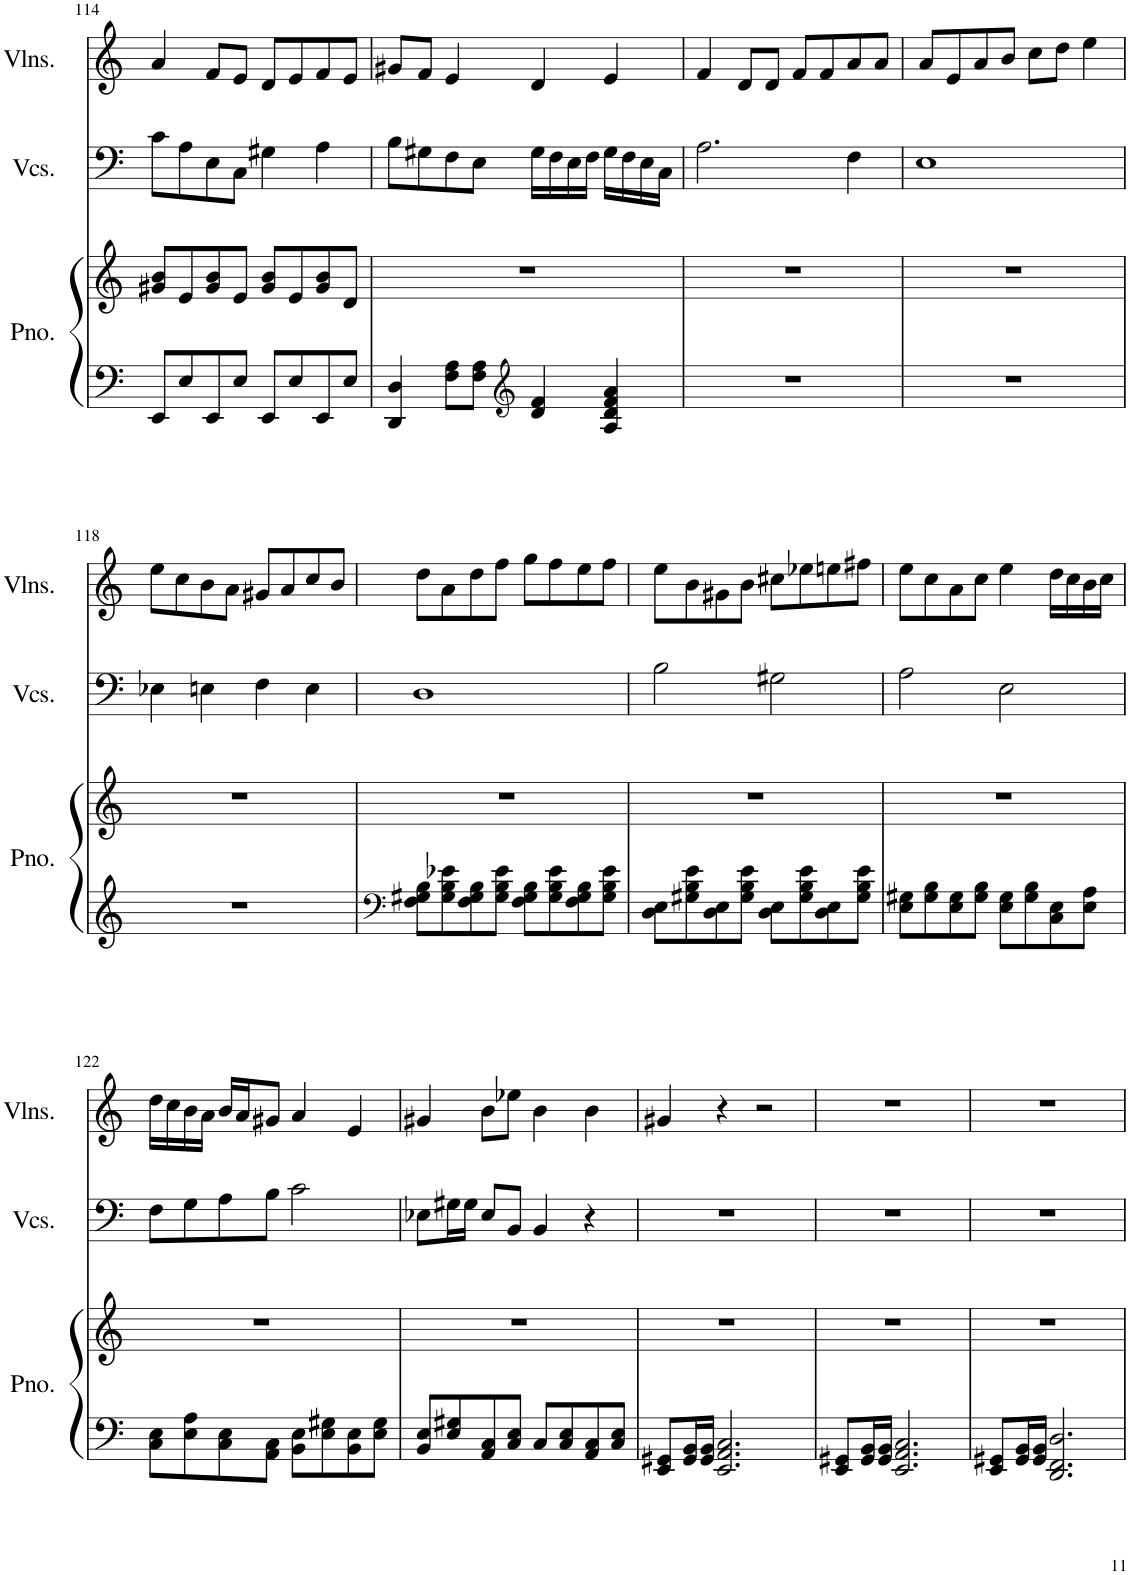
**kern	**kern	**kern	**kern
*part3	*part3	*part2	*part1
*staff4	*staff3	*staff2	*staff1
*I"Piano	*	*I"Violoncellos	*I"Violins
*I'Pno.	*	*I'Vcs.	*I'Vlns.
!!LO:PB:g=z
*clefF4	*clefG2	*clefF4	*clefG2
*k[]	*k[]	*k[]	*k[]
*M4/4	*M4/4	*M4/4	*M4/4
=114	=114	=114	=114
8EE/L	8g#X/ 8b/L	8c\L	4a/
8E/	8e/	8A\	.
8EE/	8g#/ 8b/	8E\	8f/L
8E/J	8e/J	8C\J	8e/J
8EE/L	8g#/ 8b/L	4G#X\	8d/L
8E/	8e/	.	8e/
8EE/	8g#/ 8b/	4A\	8f/
8E/J	8d/J	.	8e/J
=115	=115	=115	=115
4DD/ 4D/	1r	8B\L	8g#X/L
.	.	8G#X\	8f/J
8F\ 8A\L	.	8F\	4e/
8F\ 8A\J	.	8E\J	.
*clefG2	*	*	*
4d/ 4f/	.	16G#\LL	4d/
.	.	16F\	.
.	.	16E\	.
.	.	16F\JJ	.
4A/ 4d/ 4f/ 4a/	.	16G#\LL	4e/
.	.	16F\	.
.	.	16E\	.
.	.	16C\JJ	.
=116	=116	=116	=116
1r	1r	2.A\	4f/
.	.	.	8d/L
.	.	.	8d/J
.	.	.	8f/L
.	.	.	8f/
.	.	4F\	8a/
.	.	.	8a/J
=117	=117	=117	=117
1r	1r	1E	8a/L
.	.	.	8e/
.	.	.	8a/
.	.	.	8b/J
.	.	.	8cc\L
.	.	.	8dd\J
.	.	.	4ee\
!!LO:LB:g=z
=118	=118	=118	=118
1r	1r	4E-X\	8ee\L
.	.	.	8cc\
.	.	4En\	8b\
.	.	.	8a\J
.	.	4F\	8g#X/L
.	.	.	8a/
.	.	4E\	8cc/
.	.	.	8b/J
=119	=119	=119	=119
*clefF4	*	*	*
8F\ 8G#X\ 8B\L	1r	1D	8dd\L
8G#\ 8B\ 8e-X\	.	.	8a\
8F\ 8G#\ 8B\	.	.	8dd\
8G#\ 8B\ 8e-\J	.	.	8ff\J
8F\ 8G#\ 8B\L	.	.	8gg\L
8G#\ 8B\ 8e-\	.	.	8ff\
8F\ 8G#\ 8B\	.	.	8ee\
8G#\ 8B\ 8e-\J	.	.	8ff\J
=120	=120	=120	=120
8D\ 8E\L	1r	2B\	8ee\L
8G#X\ 8B\ 8e\	.	.	8b\
8D\ 8E\	.	.	8g#X\
8G#\ 8B\ 8e\J	.	.	8b\J
8D\ 8E\L	.	2G#X\	8cc#X\L
8G#\ 8B\ 8e\	.	.	8ee-X\
8D\ 8E\	.	.	8een\
8G#\ 8B\ 8e\J	.	.	8ff#X\J
=121	=121	=121	=121
8E\ 8G#X\L	1r	2A\	8ee\L
8G#\ 8B\	.	.	8cc\
8E\ 8G#\	.	.	8a\
8G#\ 8B\J	.	.	8cc\J
8E\ 8G#\L	.	2E\	4ee\
8G#\ 8B\	.	.	.
8C\ 8E\	.	.	16dd\LL
.	.	.	16cc\
8E\ 8A\J	.	.	16b\
.	.	.	16cc\JJ
!!LO:LB:g=z
=122	=122	=122	=122
8C\ 8E\L	1r	8F\L	16dd\LL
.	.	.	16cc\
8E\ 8A\	.	8G\	16b\
.	.	.	16a\JJ
8C\ 8E\	.	8A\	16b/LL
.	.	.	16a/J
8AA\ 8C\J	.	8B\J	8g#X/J
8BB\ 8E\L	.	2c\	4a/
8E\ 8G#X\	.	.	.
8BB\ 8E\	.	.	4e/
8E\ 8G#\J	.	.	.
=123	=123	=123	=123
8BB/ 8E/L	1r	8E-X\L	4g#X/
8E/ 8G#X/	.	16G#X\L	.
.	.	16G#\JJ	.
8AA/ 8C/	.	8E-/L	8b\L
8C/ 8E/J	.	8BB/J	8ee-X\J
8C/L	.	4BB/	4b\
8C/ 8E/	.	.	.
8AA/ 8C/	.	4r	4b\
8C/ 8E/J	.	.	.
=124	=124	=124	=124
8EE/ 8GG#X/L	1r	1r	4g#X/
16GG#/ 16BB/L	.	.	.
16GG#/ 16BB/JJ	.	.	.
2.EE/ 2.AA/ 2.C/	.	.	4r
.	.	.	2r
=125	=125	=125	=125
8EE/ 8GG#X/L	1r	1r	1r
16GG#/ 16BB/L	.	.	.
16GG#/ 16BB/JJ	.	.	.
2.EE/ 2.AA/ 2.C/	.	.	.
=126	=126	=126	=126
8EE/ 8GG#X/L	1r	1r	1r
16GG#/ 16BB/L	.	.	.
16GG#/ 16BB/JJ	.	.	.
2.DD/ 2.FF/ 2.D/	.	.	.
=	=	=	=
*-	*-	*-	*-
